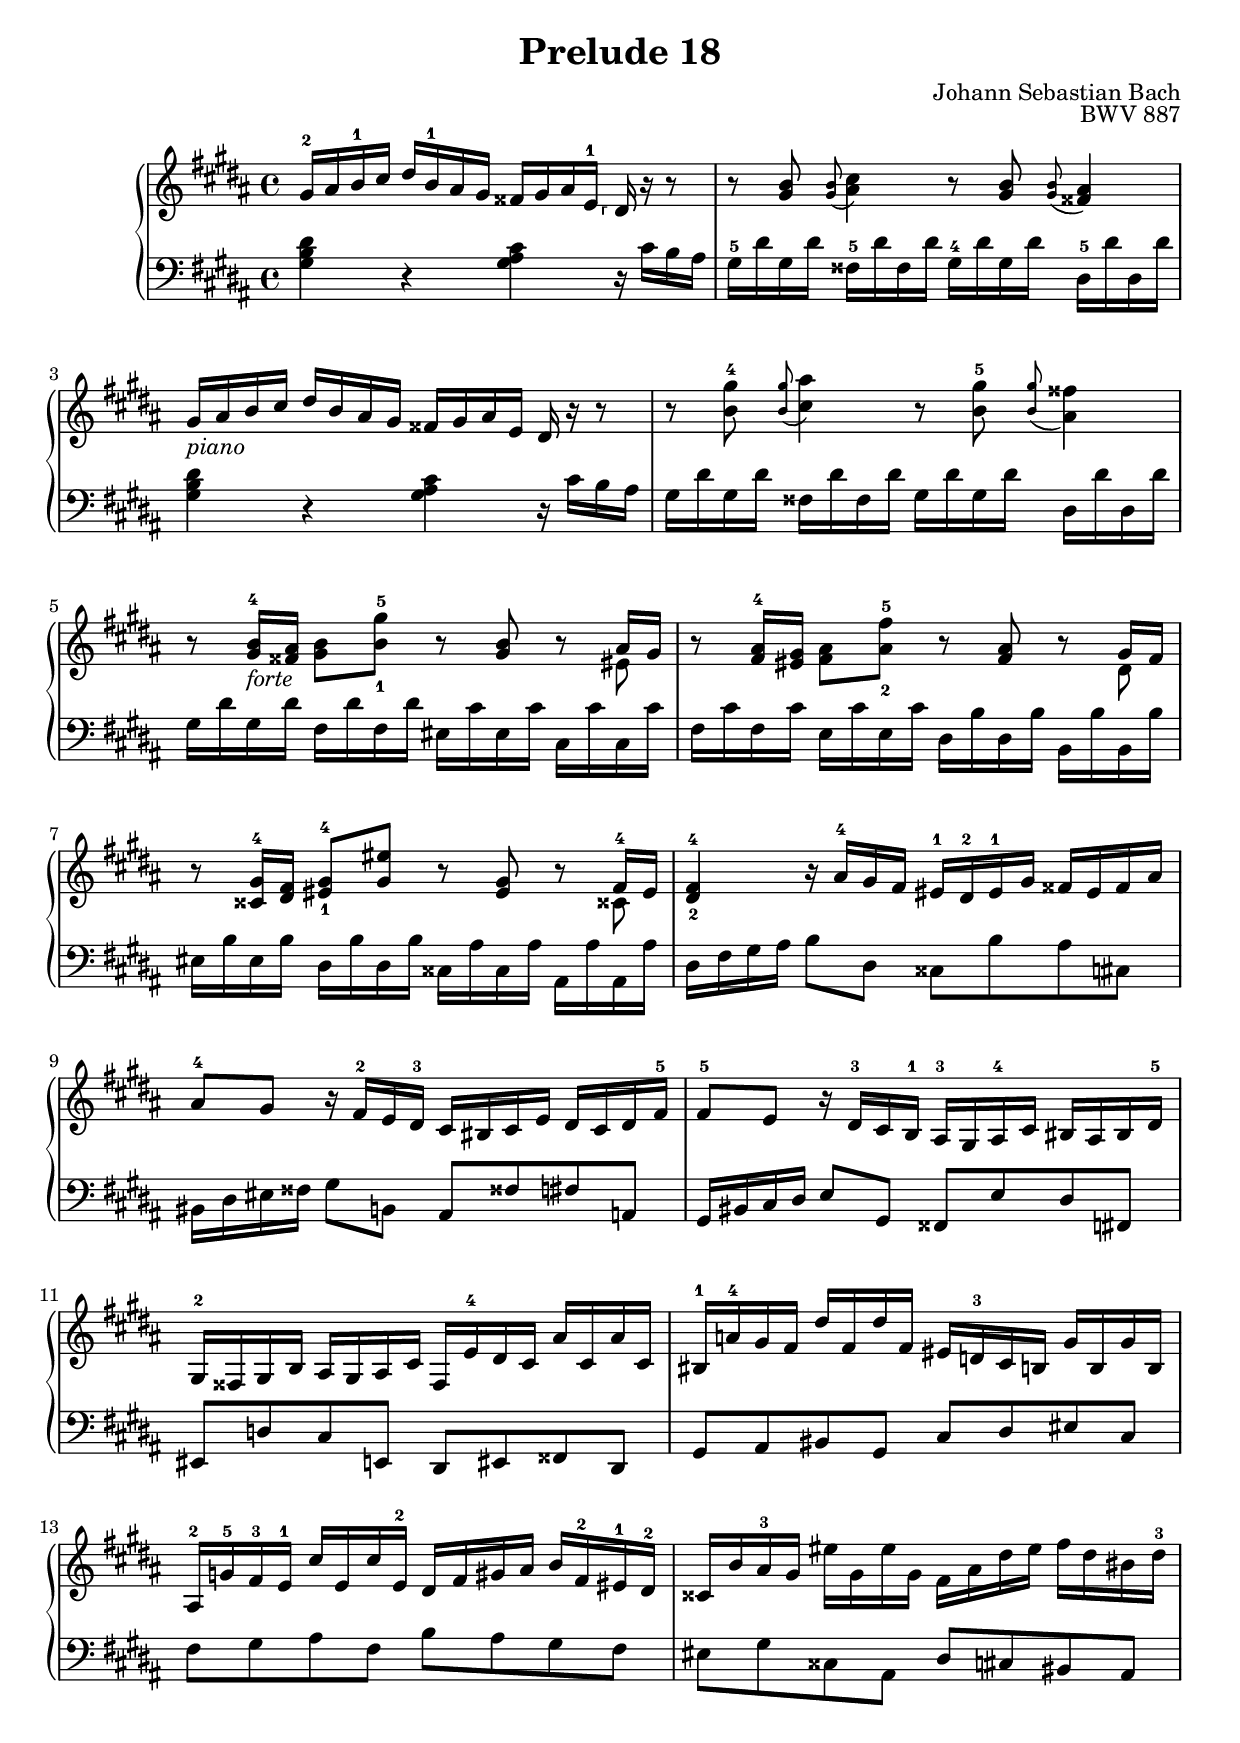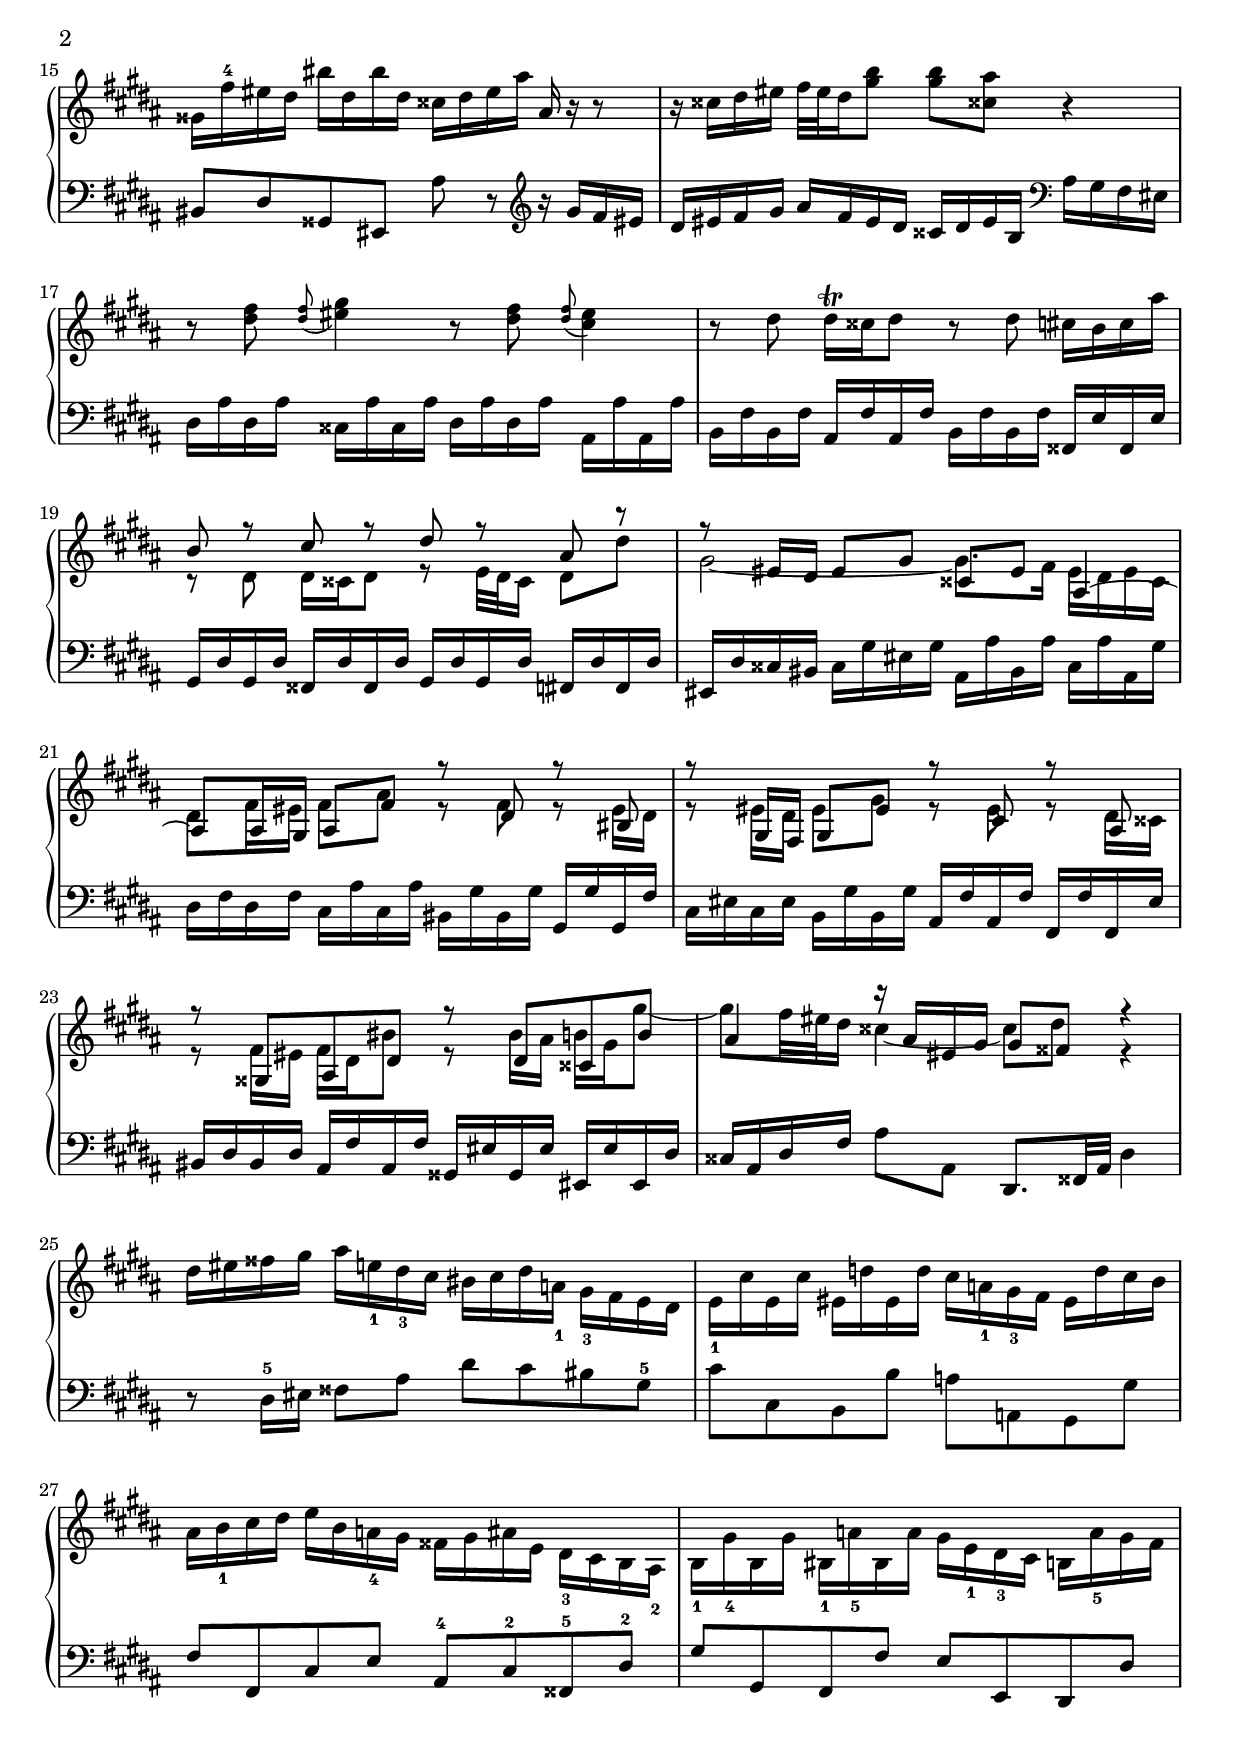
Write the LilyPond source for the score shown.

\version "2.20.0"

\header {
  title = "Prelude 18"
  composer = "Johann Sebastian Bach"
  opus = "BWV 887"
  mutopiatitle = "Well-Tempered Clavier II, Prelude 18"
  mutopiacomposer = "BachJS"
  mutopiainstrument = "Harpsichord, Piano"
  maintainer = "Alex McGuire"
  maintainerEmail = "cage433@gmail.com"
  version = "2.22.1"
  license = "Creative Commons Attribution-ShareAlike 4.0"
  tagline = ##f
}

global = {
  \key gis \minor
  \time 4/4
  \accidentalStyle default
}

\paper {
   ragged-bottom = ##f
   ragged-last-bottom = ##f
}
\include "articulate.ly"


clairnote-type = dn
% \include "include/clairnote.ly"


lhMark = \markup { 
  \path #0.1 #'((moveto -1 0)(rlineto 0 1.5)(rlineto 0.5 0))
}
rhMark = \markup { 
  \path #0.1 #'((moveto -1 0)(rlineto 0 -1.5)(rlineto 0.5 0))
}
                 
upper = \new Voice \relative c' {

    <gis'-2>16   ais b-1 cis 	dis b-1 ais gis  				fisis gis ais e-1              		\once \set fingeringOrientations=#'(left) <dis \finger"⸢"> r16 r8 				 		|
    r8 <gis b> 				\appoggiatura <gis b> <ais cis>4  		
                                                                                                      r8 <gis b> 				\appoggiatura <gis b> <fisis ais>4	|
  gis16_\markup {\italic "piano"} ais b cis 		
                                                   dis b ais gis  				fisis gis ais e              		dis r16 r8 				  		|
  r8 <b' gis'-4> 			\appoggiatura <b gis'> <cis ais'>4  		
                                                                                                      r8 <b gis'-5> 				\appoggiatura <b gis'> <ais fisis'>4	|
 
  % bar 5
  r8 <gis b-4>16_\markup {\italic "forte"} <fisis ais> 
                                                   <gis b>8 <b-1 gis'-5> 		r8 <gis b>8 				r8 << {ais16 gis} \\ eis8>> 		|
  r8 <fis ais-4>16 <eis gis> 	<fis ais>8 <ais-2 fis'-5> 		r8 <ais fis>8 				r8 << {gis16 fis} \\ dis8>> 		|
  r8 <cisis gis'-4>16 <dis fis> 	<eis-1 gis-4>8 <gis eis'>		 r8 <eis gis>8 				r8 << {fis16-4 eis} \\ cisis!8>> 		|
  <dis-2 fis-4>4			r16 ais'-4 gis fis			eis-1 dis-2 eis-1 gis 				fisis eis fisis ais |  
  
   % bar 9
   ais8-4 gis 				r16 fis-2 e dis-3 			cis bis cis e				dis cis dis fis-5			|
   fis8-5 e					r16 dis-3 cis b-1			ais-3 gis ais-4 cis 			bis ais bis dis-5			|
   gis,-2 fisis gis b			ais gis ais cis				fisis, e'-4 dis cis			ais' cis, ais' cis,			|
   bis-1 a'-4 gis fis			dis' fis, dis' fis, 				eis d-3 cis b				gis' b, gis' b,			|
   
   % bar 13
   ais-2 g'-5 fis-3 e-1		cis' e, cis' e,-2				dis fis gis ais				b fis-2 eis-1 dis-2		|
   cisis b'ais-3 gis			eis' gis, eis' gis, 				fis ais dis eis				fis dis bis dis-3			|
   gisis, fis'-4 eis dis			bis' dis, bis' dis,				cisis dis eis ais				ais, r16 r8				|
   r16 cisis dis eis			fis32 eis dis16 <gis b>8		<gis b> <cisis,! ais'>			r4					|	
   
   %bar17
   r8 <dis fis>				\appoggiatura <dis fis> <eis gis>4
                                                                                                     r8 <dis fis>				\appoggiatura <dis fis> <cis eis>4	|
   r8 dis 					dis16\trill cisis dis8			r8 dis					cis16 b cis ais'			|
   
   <<
     {\voiceOne
       b,8 r8					cis r8					dis r8 					ais r8   				|
        r8 eis16 dis			eis8	gis					cisis, eis					ais,4~				|
        
        %bar 21
        ais8 ais16 gis			ais8 fis'8					r8 dis					r8 bis				|
        r8 gis16 fis			gis8 eis'8					r8 cis					r8 ais				|
        r8 gisis				ais dis					r8 dis 					cisis b'				|
        ais4 					r16 ais eis gis				gis8 fisis					r4					|
     }
     \new Voice \relative c' {
       \voiceTwo 
        r8 dis				dis16 cisis dis8				r8 e32 dis cisis16				dis8 dis'			|
        gis,2~										gis8. fis16					eis dis eis cisis			|
        
        %bar 21
        dis8 fis16 eis			fis8 ais					r8 fis						r8 eis16 dis			|
        r8 eis16 dis			eis8	gis					r8 eis					r8 dis16 cisis			|
        r8 fis16 eis				fis dis  bis'8				r8 bis16 ais 				b gis gis'8~			|
        gis8 fis32 eis dis16		cisis4~					cisis8 dis					r4					|


      %bar 25
      dis16 eis fisis gis			ais e-1 dis-3 cis			bis cis dis a-1				gis-3 fis e dis			|
      e-1 cis' e, cis'			eis, d' eis, d'				cis a-1 gis-3 fis				eis d'cis b				|
      ais b-1 cis dis 			e b a-4 gis				fisis gis ais e				dis-3 cis b ais-2		|
      b-1 gis'-4 b, gis'			bis,-1 a'-5 bis, a'			gis e-1 dis-3 cis			b a'-5 gis fis			|
     }
   >> \oneVoice
   
   
   
   
   
}

lower = \new Voice \relative c {

  <gis' b dis>4			r4 					<gis ais cis>				r16 cis b ais	 		|
  gis-5 dis' gis, dis'           	fisis,-5 dis' fisis, dis'           gis,-4 dis' gis, dis'      	 	dis,-5 dis' dis, dis'		  	|
  <gis, b dis>4		   	r4 					<gis ais cis> 				r16 cis b ais	 		|
  gis dis' gis, dis'           	fisis, dis' fisis, dis'           	gis, dis' gis, dis'      	 		dis, dis' dis, dis'		  	|
  
  % bar 5
  gis, dis' gis, dis'         	fis, dis' fis, dis'           	eis, cis' eis, cis'      	 		cis, cis' cis, cis'		  	|
  fis, cis' fis, cis'           	e, cis' e, cis'           		dis, b' dis, b'      	 		b, b' b, b'		  		|
  eis, b' eis, b'      	 	dis, b' dis, b'			cisis, ais' cisis, ais'			ais, ais' ais, ais'			|
  dis, fis gis ais			b8 dis,8				cisis b'					ais cis, 				|
  
  % bar 9
  bis16 dis eis fisis		gis8 b,				ais fisis'!					fis a,					|
  gis16 bis cis dis		e8 gis,				fisis e'					dis fis,				|	
  eis d' 				cis e,					dis eis 					fisis dis				|
  gis ais				bis gis				cis dis					eis cis				|
  
  %bar 13
  fis gis 				ais fis				b ais						gis fis				|
  eis gis				cisis, ais				dis cis 					bis ais				|
  bis dis				gisis, eis				ais' r8					\clef treble r16 gis' fis eis  |
  dis eis fis gis			ais fis eis dis			cisis dis eis b				\clef bass ais gis fis eis     |
  
  %bar 17
  dis ais' dis, ais'			cisis, ais' cisis, ais'		dis, ais' dis, ais'				ais, ais' ais, ais'			|
  b, fis' b, fis'			ais, fis' ais, fis'			b, fis' b, fis'				fisis, e' fisis, e'			|
  gis, dis' gis, dis'		fisis, dis' fisis, dis'		gis, dis' gis, dis'				fis, dis' fis, dis'			|
  eis, dis' cisis bis		cisis gis' eis gis			ais, ais' bis, ais'				cisis, ais' ais, gis'		|
  
  %bar 21
  dis fis dis fis			cis ais' cis, ais'			bis, gis' bis, gis'				gis, gis' gis, fis'			|
  cis eis cis eis			b gis' b, gis'			ais, fis' ais, fis' 				fis, fis' fis, eis'			|
  bis dis bis dis			ais fis' ais, fis' 			gisis, eis' gisis, eis'			eis, eis' eis, dis'			|
  cisis ais dis fis			ais8 ais, 				dis,8. fisis32 ais				dis4					|
  
  %bar 25
  r8 dis16-5 eis			fisis8 ais				dis cis 					bis gis-5				| 
  cis cis, 				b b'					a a,						gis gis'				|
  fis fis,				cis' e					ais,-4 cis-2				fisis,-5 dis'-2			|
  gis gis, 				fis fis'				e e,						dis dis'				|
}


%%%%%%%%%%%%%%%%%%%%%%%%%%%%%%%%%%%%%%%%
% MIDI
\score {
  \articulate
  \new PianoStaff <<
    \new Staff="up" 
    << \global \clef treble
       \upper 
     >>
    \new Staff="down" 
    << \global \clef treble
       \lower
     >>
  >>  
  \midi { \tempo 4=72 }
  
}


%%%%%%%%%%%%%%%%%%%%%%%%%%%%%%%%%%%%%%%%
% Printed score
\score {
  \new PianoStaff << 
    	\set PianoStaff.midiInstrument = "harpsichord"
    \new Staff="up"
    << \global \clef treble
       \upper 
     >>
    \new Staff="down"
    << \global \clef bass
       \lower
     >>
  >>
  \layout { }
}

